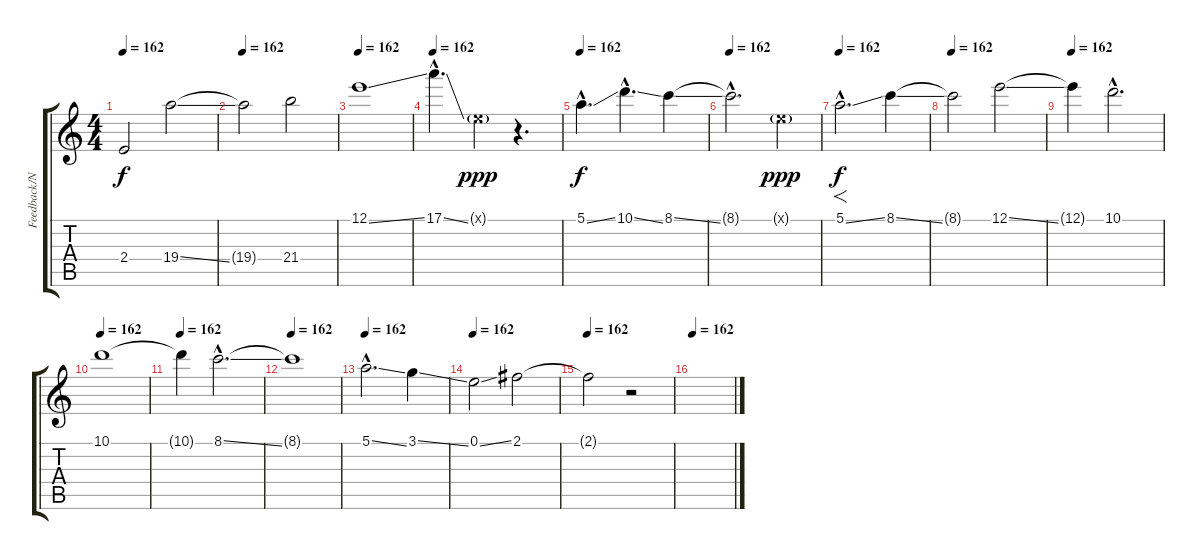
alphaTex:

\track ("Feedback/Noise" "Feedback/N") {instrument overdrivenguitar}
\staff {score tabs}
\tuning (E4 B3 G3 D3 A2 E2) {hide}
\ts (4 4)
\tempo 162
\clef g2
\ks c
2.4{t}.2{dy f} 19.4{ss}.2 |
\tempo 162
19.4{t}.2 21.4.2 |
\tempo 162
12.1{ss}.1 |
\tempo 162
17.1{ss hac}.4{d} 0.1{g x}.4{dy ppp} r.4{d} |
\tempo 162
5.1{ss hac}.4{d dy f} 10.1{ss hac}.4{d} 8.1{ss}.4 |
\tempo 162
8.1{hac t}.2{d} 0.1{g x}.4{dy ppp} |
\tempo 162
5.1{ss hac}.2{f d dy f} 8.1{ss}.4 |
\tempo 162
8.1{t}.2 12.1{ss}.2 |
\tempo 162
12.1{t}.4 10.1{hac}.2{d} |
\tempo 162
10.1.1 |
\tempo 162
10.1{t}.4 8.1{ss hac}.2{d} |
\tempo 162
8.1{t}.1 |
\tempo 162
5.1{ss hac}.2{d} 3.1{ss}.4 |
\tempo 162
0.1{ss}.2 2.1.2 |
\tempo 162
2.1{t}.2 r.2 |
\tempo 162
